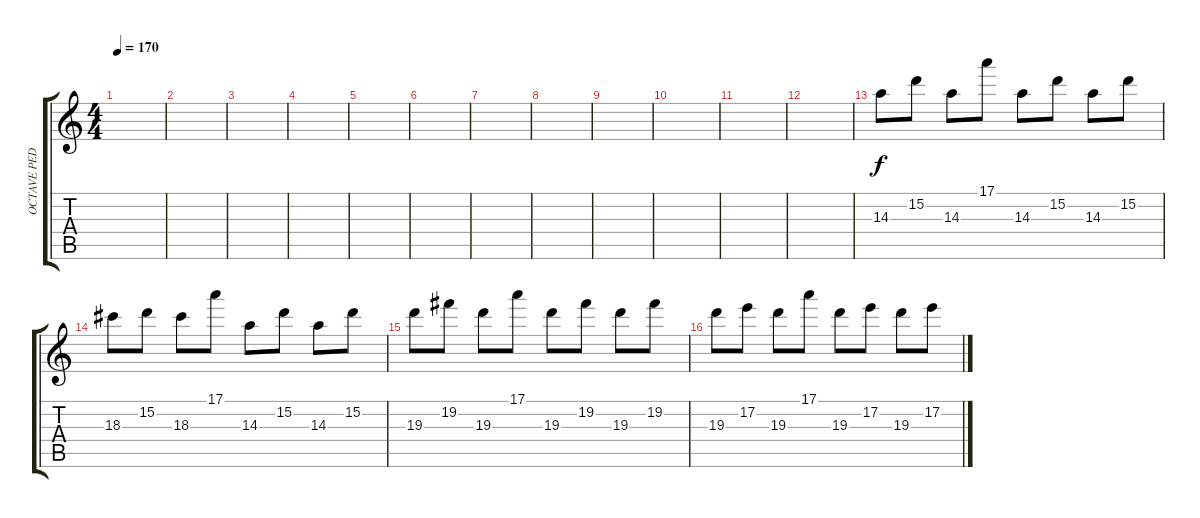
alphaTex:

\track ("OCTAVE PEDAL CHORUS" "OCTAVE PED") {instrument overdrivenguitar}
\staff {score tabs}
\tuning (E4 B3 G3 D3 A2 D2) {hide}
\ts (4 4)
\tempo 170
\clef g2
\ks c
|
|
|
|
|
|
|
|
|
|
|
|
14.3.8 15.2.8 14.3.8 17.1.8 14.3.8 15.2.8 14.3.8 15.2.8 |
18.3.8 15.2.8 18.3.8 17.1.8 14.3.8 15.2.8 14.3.8 15.2.8 |
19.3.8 19.2.8 19.3.8 17.1.8 19.3.8 19.2.8 19.3.8 19.2.8 |
19.3.8 17.2.8 19.3.8 17.1.8 19.3.8 17.2.8 19.3.8 17.2.8
